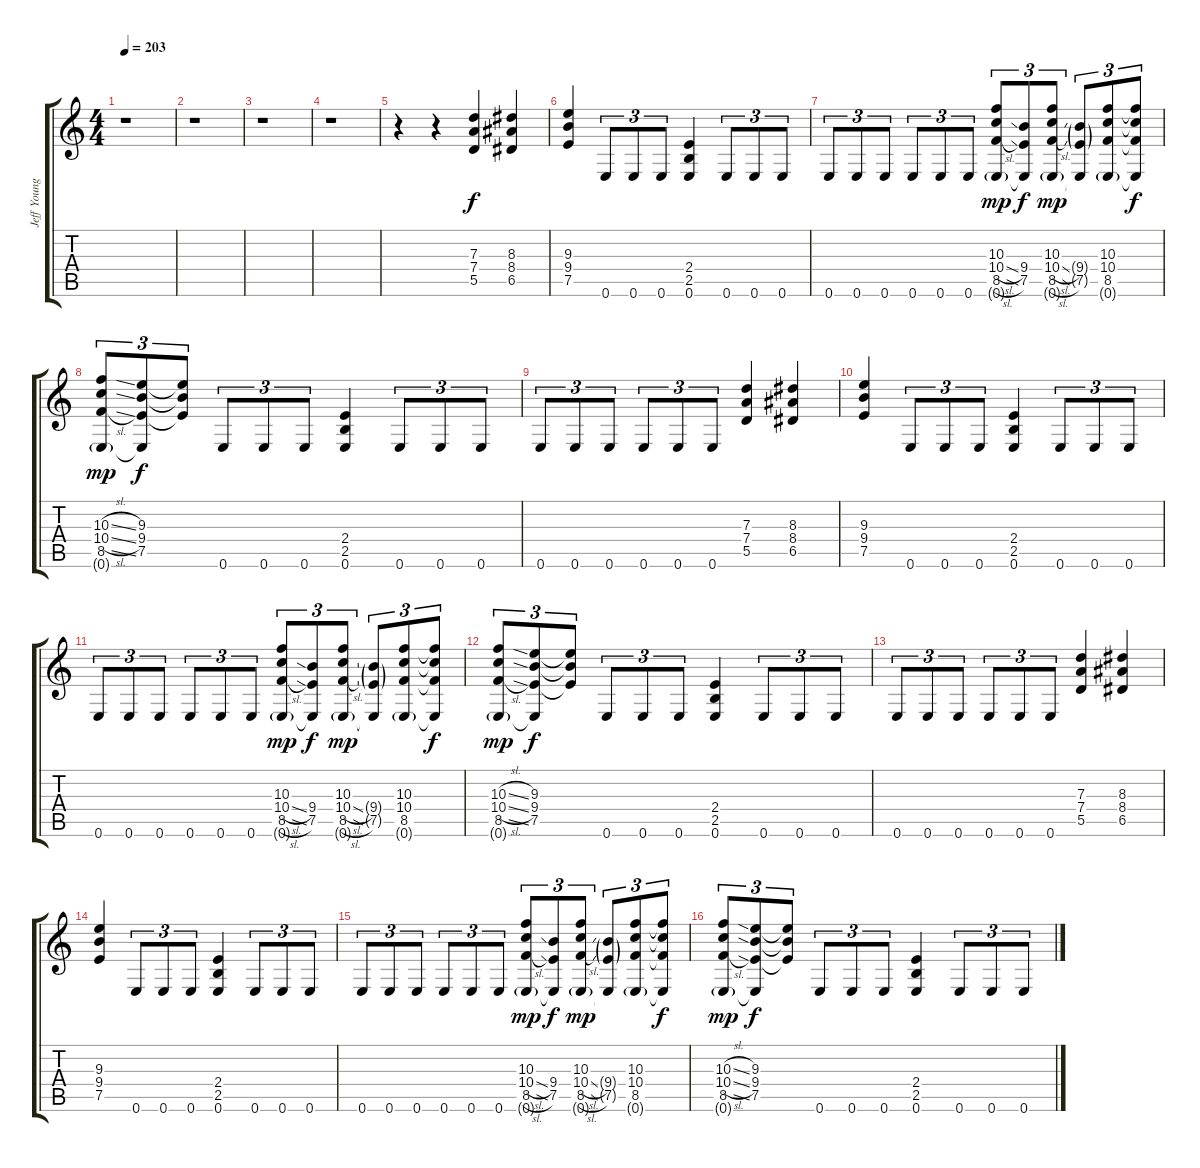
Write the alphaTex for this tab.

\track ("Jeff Young" "Jeff Young") {instrument distortionguitar}
\staff {score tabs}
\tuning (E4 B3 G3 D3 A2 E2) {hide}
\ts (4 4)
\tempo 203
\clef g2
\ks c
r.1{dy f} |
r.1 |
r.1 |
r.1 |
r.4 r.4 (7.3 7.4 5.5).4 (8.3 8.4 6.5).4 |
(9.3 9.4 7.5).4 0.6.8{tu (3 2)} 0.6.8{tu (3 2)} 0.6.8{tu (3 2)} (2.4 2.5 0.6).4 0.6.8{tu (3 2)} 0.6.8{tu (3 2)} 0.6.8{tu (3 2)} |
0.6.8{tu (3 2)} 0.6.8{tu (3 2)} 0.6.8{tu (3 2)} 0.6.8{tu (3 2)} 0.6.8{tu (3 2)} 0.6.8{tu (3 2)} (10.3 10.4{sl} 8.5{sl} 0.6{g}).8{tu (3 2) dy mp} (9.4 7.5 0.6{t}).8{tu (3 2) dy f} (10.3 10.4{sl} 8.5{sl} 0.6{g}).8{tu (3 2) dy mp} (9.4{g} 7.5{g} 0.6{t}).8{tu (3 2)} (10.3 10.4 8.5 0.6{g}).8{tu (3 2)} (10.3{t} 10.4{t} 8.5{t} 0.6{t}).8{tu (3 2) dy f} |
(10.3{sl} 10.4{sl} 8.5{sl} 0.6{g}).8{tu (3 2) dy mp} (9.3 9.4 7.5 0.6{t}).8{tu (3 2) dy f} (9.3{t} 9.4{t} 7.5{t}).8{tu (3 2)} 0.6.8{tu (3 2)} 0.6.8{tu (3 2)} 0.6.8{tu (3 2)} (2.4 2.5 0.6).4 0.6.8{tu (3 2)} 0.6.8{tu (3 2)} 0.6.8{tu (3 2)} |
0.6.8{tu (3 2)} 0.6.8{tu (3 2)} 0.6.8{tu (3 2)} 0.6.8{tu (3 2)} 0.6.8{tu (3 2)} 0.6.8{tu (3 2)} (7.3 7.4 5.5).4 (8.3 8.4 6.5).4 |
(9.3 9.4 7.5).4 0.6.8{tu (3 2)} 0.6.8{tu (3 2)} 0.6.8{tu (3 2)} (2.4 2.5 0.6).4 0.6.8{tu (3 2)} 0.6.8{tu (3 2)} 0.6.8{tu (3 2)} |
0.6.8{tu (3 2)} 0.6.8{tu (3 2)} 0.6.8{tu (3 2)} 0.6.8{tu (3 2)} 0.6.8{tu (3 2)} 0.6.8{tu (3 2)} (10.3 10.4{sl} 8.5{sl} 0.6{g}).8{tu (3 2) dy mp} (9.4 7.5 0.6{t}).8{tu (3 2) dy f} (10.3 10.4{sl} 8.5{sl} 0.6{g}).8{tu (3 2) dy mp} (9.4{g} 7.5{g} 0.6{t}).8{tu (3 2)} (10.3 10.4 8.5 0.6{g}).8{tu (3 2)} (10.3{t} 10.4{t} 8.5{t} 0.6{t}).8{tu (3 2) dy f} |
(10.3{sl} 10.4{sl} 8.5{sl} 0.6{g}).8{tu (3 2) dy mp} (9.3 9.4 7.5 0.6{t}).8{tu (3 2) dy f} (9.3{t} 9.4{t} 7.5{t}).8{tu (3 2)} 0.6.8{tu (3 2)} 0.6.8{tu (3 2)} 0.6.8{tu (3 2)} (2.4 2.5 0.6).4 0.6.8{tu (3 2)} 0.6.8{tu (3 2)} 0.6.8{tu (3 2)} |
0.6.8{tu (3 2)} 0.6.8{tu (3 2)} 0.6.8{tu (3 2)} 0.6.8{tu (3 2)} 0.6.8{tu (3 2)} 0.6.8{tu (3 2)} (7.3 7.4 5.5).4 (8.3 8.4 6.5).4 |
(9.3 9.4 7.5).4 0.6.8{tu (3 2)} 0.6.8{tu (3 2)} 0.6.8{tu (3 2)} (2.4 2.5 0.6).4 0.6.8{tu (3 2)} 0.6.8{tu (3 2)} 0.6.8{tu (3 2)} |
0.6.8{tu (3 2)} 0.6.8{tu (3 2)} 0.6.8{tu (3 2)} 0.6.8{tu (3 2)} 0.6.8{tu (3 2)} 0.6.8{tu (3 2)} (10.3 10.4{sl} 8.5{sl} 0.6{g}).8{tu (3 2) dy mp} (9.4 7.5 0.6{t}).8{tu (3 2) dy f} (10.3 10.4{sl} 8.5{sl} 0.6{g}).8{tu (3 2) dy mp} (9.4{g} 7.5{g} 0.6{t}).8{tu (3 2)} (10.3 10.4 8.5 0.6{g}).8{tu (3 2)} (10.3{t} 10.4{t} 8.5{t} 0.6{t}).8{tu (3 2) dy f} |
(10.3{sl} 10.4{sl} 8.5{sl} 0.6{g}).8{tu (3 2) dy mp} (9.3 9.4 7.5 0.6{t}).8{tu (3 2) dy f} (9.3{t} 9.4{t} 7.5{t}).8{tu (3 2)} 0.6.8{tu (3 2)} 0.6.8{tu (3 2)} 0.6.8{tu (3 2)} (2.4 2.5 0.6).4 0.6.8{tu (3 2)} 0.6.8{tu (3 2)} 0.6.8{tu (3 2)}
